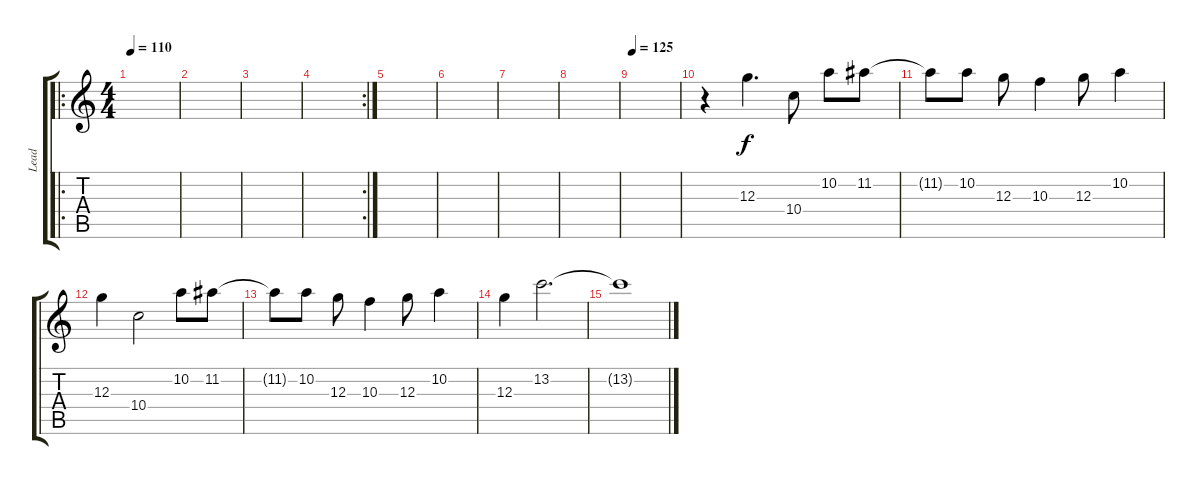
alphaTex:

\track ("Lead" "Lead") {instrument distortionguitar}
\staff {score tabs}
\tuning (E4 B3 G3 D3 A2 E2) {hide}
\ro
\ts (4 4)
\tempo 110
\clef g2
\ks c
|
|
|
\rc 2
|
|
|
|
|
\tempo 125
|
r.4 12.3.4{d} 10.4.8 10.2.8 11.2.8 |
11.2{t}.8 10.2.8 12.3.8 10.3.4 12.3.8 10.2.4 |
12.3.4 10.4.2 10.2.8 11.2.8 |
11.2{t}.8 10.2.8 12.3.8 10.3.4 12.3.8 10.2.4 |
12.3.4 13.2.2{d} |
13.2{t}.1
